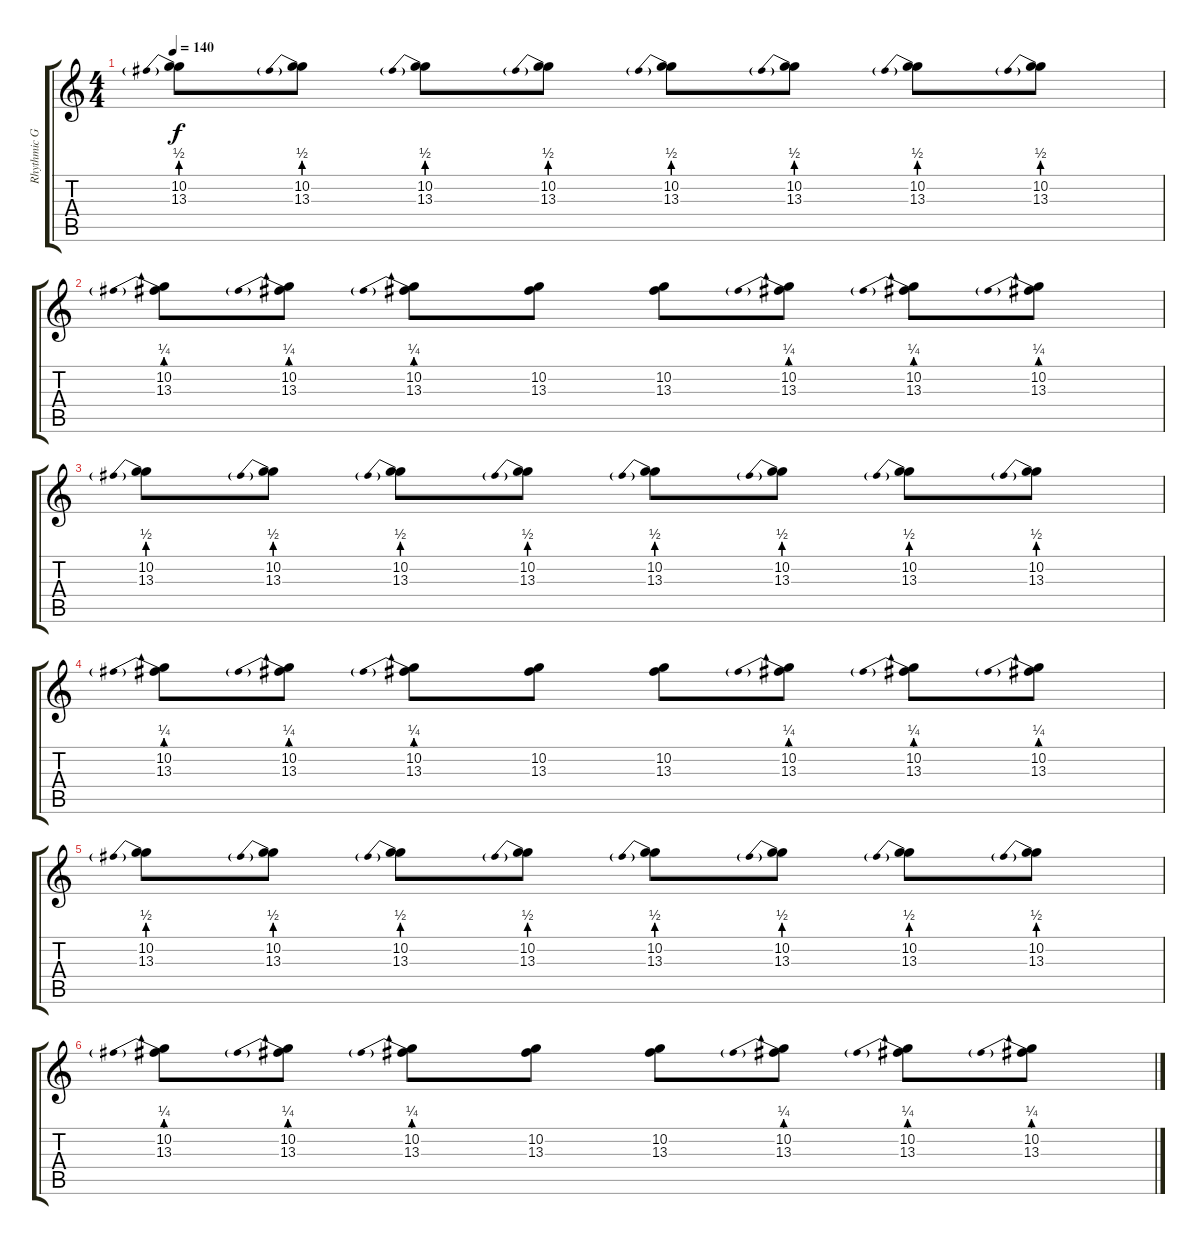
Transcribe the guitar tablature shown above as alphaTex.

\track ("Rhythmic Guitar" "Rhythmic G") {instrument distortionguitar}
\staff {score tabs}
\tuning (D4 A3 F3 C3 G2 C2) {hide}
\ts (4 4)
\tempo 140
\clef g2
\ks c
(10.2 13.3{be (prebend 0 2 60 2)}).8{dy f} (10.2 13.3{be (prebend 0 2 60 2)}).8 (10.2 13.3{be (prebend 0 2 60 2)}).8 (10.2 13.3{be (prebend 0 2 60 2)}).8 (10.2 13.3{be (prebend 0 2 60 2)}).8 (10.2 13.3{be (prebend 0 2 60 2)}).8 (10.2 13.3{be (prebend 0 2 60 2)}).8 (10.2 13.3{be (prebend 0 2 60 2)}).8 |
(10.2 13.3{be (prebend 0 1 60 1)}).8 (10.2 13.3{be (prebend 0 1 60 1)}).8 (10.2 13.3{be (prebend 0 1 60 1)}).8 (10.2 13.3).8 (10.2 13.3).8 (10.2 13.3{be (prebend 0 1 60 1)}).8 (10.2 13.3{be (prebend 0 1 60 1)}).8 (10.2 13.3{be (prebend 0 1 60 1)}).8 |
(10.2 13.3{be (prebend 0 2 60 2)}).8 (10.2 13.3{be (prebend 0 2 60 2)}).8 (10.2 13.3{be (prebend 0 2 60 2)}).8 (10.2 13.3{be (prebend 0 2 60 2)}).8 (10.2 13.3{be (prebend 0 2 60 2)}).8 (10.2 13.3{be (prebend 0 2 60 2)}).8 (10.2 13.3{be (prebend 0 2 60 2)}).8 (10.2 13.3{be (prebend 0 2 60 2)}).8 |
(10.2 13.3{be (prebend 0 1 60 1)}).8 (10.2 13.3{be (prebend 0 1 60 1)}).8 (10.2 13.3{be (prebend 0 1 60 1)}).8 (10.2 13.3).8 (10.2 13.3).8 (10.2 13.3{be (prebend 0 1 60 1)}).8 (10.2 13.3{be (prebend 0 1 60 1)}).8 (10.2 13.3{be (prebend 0 1 60 1)}).8 |
(10.2 13.3{be (prebend 0 2 60 2)}).8 (10.2 13.3{be (prebend 0 2 60 2)}).8 (10.2 13.3{be (prebend 0 2 60 2)}).8 (10.2 13.3{be (prebend 0 2 60 2)}).8 (10.2 13.3{be (prebend 0 2 60 2)}).8 (10.2 13.3{be (prebend 0 2 60 2)}).8 (10.2 13.3{be (prebend 0 2 60 2)}).8 (10.2 13.3{be (prebend 0 2 60 2)}).8 |
(10.2 13.3{be (prebend 0 1 60 1)}).8 (10.2 13.3{be (prebend 0 1 60 1)}).8 (10.2 13.3{be (prebend 0 1 60 1)}).8 (10.2 13.3).8 (10.2 13.3).8 (10.2 13.3{be (prebend 0 1 60 1)}).8 (10.2 13.3{be (prebend 0 1 60 1)}).8 (10.2 13.3{be (prebend 0 1 60 1)}).8
